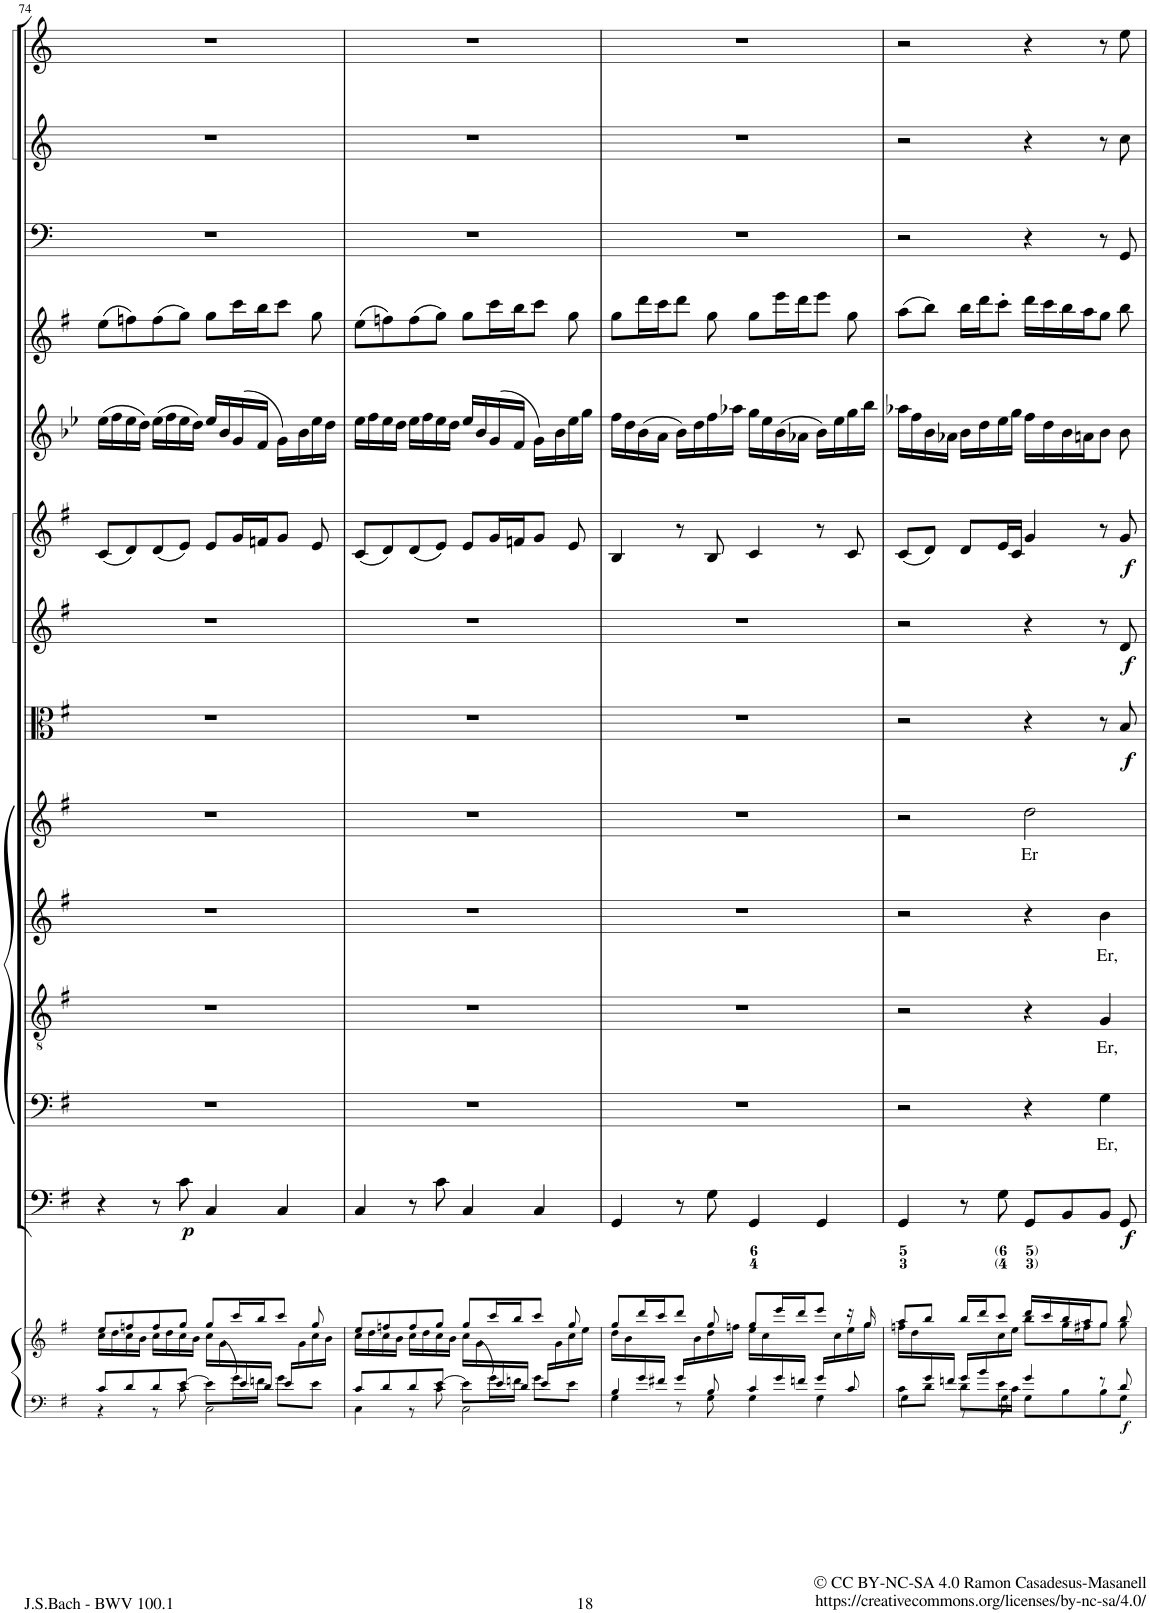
**kern	**kern	**kern	**kern	**text	**kern	**text	**kern	**text	**kern	**text	**kern	**kern	**kern	**kern	**kern	**kern	**kern	**kern
*part14	*part14	*part13	*part12	*part12	*part11	*part11	*part10	*part10	*part9	*part9	*part8	*part7	*part6	*part5	*part4	*part3	*part2	*part1
*staff15	*staff14	*staff13	*staff12	*staff12	*staff11	*staff11	*staff10	*staff10	*staff9	*staff9	*staff8	*staff7	*staff6	*staff5	*staff4	*staff3	*staff2	*staff1
*I"Piano reduction	*	*I"Organo e Continuo	*I"Basso	*	*I"Tenore	*	*I"Alto	*	*I"Soprano	*	*I"Viola	*I"Violino II	*I"Violino I	*I"Oboe d'amore	*I"Flauto Traverso	*I"Timpani	*I"Corno II	*I"Corno I
*I'Pno	*	*	*	*	*	*	*	*	*	*	*	*	*	*I'Ob	*I'Fl	*I'Timp	*	*
!!LO:PB:g=z
*clefF4	*clefG2	*clefF4	*clefF4	*	*clefGv2	*	*clefG2	*	*clefG2	*	*clefC3	*clefG2	*clefG2	*clefG2	*clefG2	*clefF4	*clefG2	*clefG2
*	*	*	*	*	*	*	*	*	*	*	*	*	*	*Trd2c3	*	*	*Trd3c5	*Trd3c5
*k[f#]	*k[f#]	*k[f#]	*k[f#]	*	*k[f#]	*	*k[f#]	*	*k[f#]	*	*k[f#]	*k[f#]	*k[f#]	*k[b-e-]	*k[f#]	*k[]	*k[]	*k[]
*M2/2	*M2/2	*M2/2	*M2/2	*	*M2/2	*	*M2/2	*	*M2/2	*	*M2/2	*M2/2	*M2/2	*M2/2	*M2/2	*M2/2	*M2/2	*M2/2
*met(c|)	*met(c|)	*met(c|)	*met(c|)	*	*met(c|)	*	*met(c|)	*	*met(c|)	*	*met(c|)	*met(c|)	*met(c|)	*met(c|)	*met(c|)	*met(c|)	*met(c|)	*met(c|)
=74	=74	=74	=74	=74	=74	=74	=74	=74	=74	=74	=74	=74	=74	=74	=74	=74	=74	=74
*^	*^	*	*	*	*	*	*	*	*	*	*	*	*	*	*	*	*	*
*	*^	*	*	*	*	*	*	*	*	*	*	*	*	*	*	*	*	*	*	*
8ryy	8c/L	4r	8ee/L	16cc\LL	4r	1r	.	1r	.	1r	.	1r	.	1r	1r	(8c/L	(16ee-\LL	(8ee\L	1r	1r	1r
.	.	.	.	16dd\	.	.	.	.	.	.	.	.	.	.	.	.	16ff\	.	.	.	.
.	8d/	.	8ffn/	16cc\	.	.	.	.	.	.	.	.	.	.	.	8d/)	16ee-\	8ffn\)	.	.	.
.	.	.	.	16b\JJ	.	.	.	.	.	.	.	.	.	.	.	.	16dd\JJ)	.	.	.	.
.	8d/	8r	8ff/	16cc\LL	8r	.	.	.	.	.	.	.	.	.	.	(8d/	(16ee-\LL	(8ff\	.	.	.
.	.	.	.	16dd\	.	.	.	.	.	.	.	.	.	.	.	.	16ff\	.	.	.	.
.	[8e/J	8c\	8gg/J	16cc\	8c\	.	.	.	.	.	.	.	.	.	.	8e/J)	16ee-\	8gg\J)	.	.	.
.	.	.	.	16b\JJ	.	.	.	.	.	.	.	.	.	.	.	.	16dd\JJ)	.	.	.	.
.	8e\L]	2C\	8gg/L	16cc\LL	4C/	.	.	.	.	.	.	.	.	.	.	8e/L	16ee-/LL	8gg\L	.	.	.
.	.	.	.	[>16g\	.	.	.	.	.	.	.	.	.	.	.	.	16b-/	.	.	.	.
16e/	16g\L]	.	16ccc/L	8.ryy	.	.	.	.	.	.	.	.	.	.	.	16g/L	(16g/	16ccc\L	.	.	.
16d/JJ	16fn\JJ	.	16bb/J	.	.	.	.	.	.	.	.	.	.	.	.	16fn/J	16f/JJ	16bb\J	.	.	.
16e/LL	8g\L	.	8ccc/J	.	4C/	.	.	.	.	.	.	.	.	.	.	8g/J	16g\LL)	8ccc\J	.	.	.
8.ryy	.	.	.	16g\	.	.	.	.	.	.	.	.	.	.	.	.	16b-\	.	.	.	.
.	8e\J	.	8gg/	16cc\	.	.	.	.	.	.	.	.	.	.	.	8e/	16ee-\	8gg\	.	.	.
.	.	.	.	16b\JJ	.	.	.	.	.	.	.	.	.	.	.	.	16dd\JJ	.	.	.	.
=75	=75	=75	=75	=75	=75	=75	=75	=75	=75	=75	=75	=75	=75	=75	=75	=75	=75	=75	=75	=75	=75
8ryy	8c/L	4C\	8ee/L	16cc\LL	4C/	1r	.	1r	.	1r	.	1r	.	1r	1r	(8c/L	16ee-\LL	(8ee\L	1r	1r	1r
.	.	.	.	16dd\	.	.	.	.	.	.	.	.	.	.	.	.	16ff\	.	.	.	.
.	8d/	.	8ffn/	16cc\	.	.	.	.	.	.	.	.	.	.	.	8d/)	16ee-\	8ffn\)	.	.	.
.	.	.	.	16b\JJ	.	.	.	.	.	.	.	.	.	.	.	.	16dd\JJ	.	.	.	.
.	8d/	8r	8ff/	16cc\LL	8r	.	.	.	.	.	.	.	.	.	.	(8d/	16ee-\LL	(8ff\	.	.	.
.	.	.	.	16dd\	.	.	.	.	.	.	.	.	.	.	.	.	16ff\	.	.	.	.
.	[8e/J	8c\	8gg/J	16cc\	8c\	.	.	.	.	.	.	.	.	.	.	8e/J)	16ee-\	8gg\J)	.	.	.
.	.	.	.	16b\JJ	.	.	.	.	.	.	.	.	.	.	.	.	16dd\JJ	.	.	.	.
.	8e\L]	2C\	8gg/L	16cc\LL	4C/	.	.	.	.	.	.	.	.	.	.	8e/L	16ee-/LL	8gg\L	.	.	.
.	.	.	.	[>16g\	.	.	.	.	.	.	.	.	.	.	.	.	16b-/	.	.	.	.
16e/	16g\L]	.	16ccc/L	8.ryy	.	.	.	.	.	.	.	.	.	.	.	16g/L	(16g/	16ccc\L	.	.	.
16d/JJ	16fn\JJ	.	16bb/J	.	.	.	.	.	.	.	.	.	.	.	.	16fn/J	16f/JJ	16bb\J	.	.	.
16e/LL	8g\L	.	8ccc/J	.	4C/	.	.	.	.	.	.	.	.	.	.	8g/J	16g\LL)	8ccc\J	.	.	.
8.ryy	.	.	.	16g\	.	.	.	.	.	.	.	.	.	.	.	.	16b-\	.	.	.	.
.	8e\J	.	8gg/	16cc\	.	.	.	.	.	.	.	.	.	.	.	8e/	16ee-\	8gg\	.	.	.
.	.	.	.	16ee\JJ	.	.	.	.	.	.	.	.	.	.	.	.	16gg\JJ	.	.	.	.
=76	=76	=76	=76	=76	=76	=76	=76	=76	=76	=76	=76	=76	=76	=76	=76	=76	=76	=76	=76	=76	=76
8ryy	4B/	4G\	8gg/L	16dd\LL	4GG/	1r	.	1r	.	1r	.	1r	.	1r	1r	4B/	16ff\LL	8gg\L	1r	1r	1r
.	.	.	.	16b\	.	.	.	.	.	.	.	.	.	.	.	.	16dd\	.	.	.	.
16g/	.	.	16ddd/L	8.ryy	.	.	.	.	.	.	.	.	.	.	.	.	(16b-\	16ddd\L	.	.	.
16f#X/JJ	.	.	16ccc/J	.	.	.	.	.	.	.	.	.	.	.	.	.	16a\JJ	16ccc\J	.	.	.
16g/LL	8r	8ryy	8ddd/J	.	8r	.	.	.	.	.	.	.	.	.	.	8r	16b-\LL)	8ddd\J	.	.	.
16ryy	.	.	.	16b\	.	.	.	.	.	.	.	.	.	.	.	.	16dd\	.	.	.	.
.	8B/	8G\	8gg/	16dd\	8G\	.	.	.	.	.	.	.	.	.	.	8B/	16ff\	8gg\	.	.	.
.	.	.	.	16ffn\JJ	.	.	.	.	.	.	.	.	.	.	.	.	16aa-X\JJ	.	.	.	.
.	4c/	4G\	8gg/L	16ee\LL	4GG/	.	.	.	.	.	.	.	.	.	.	4c/	16gg\LL	8gg\L	.	.	.
.	.	.	.	16cc\	.	.	.	.	.	.	.	.	.	.	.	.	16ee-\	.	.	.	.
16g/	.	.	16eee/L	8.ryy	.	.	.	.	.	.	.	.	.	.	.	.	(16b-\	16eee\L	.	.	.
16fn/JJ	.	.	16ddd/J	.	.	.	.	.	.	.	.	.	.	.	.	.	16a-X\JJ	16ddd\J	.	.	.
16g/LL	8r	4G\	8eee/J	.	4GG/	.	.	.	.	.	.	.	.	.	.	8r	16b-\LL)	8eee\J	.	.	.
8.ryy	.	.	.	16cc\	.	.	.	.	.	.	.	.	.	.	.	.	16ee-\	.	.	.	.
.	8c/	.	16r	16ee\	.	.	.	.	.	.	.	.	.	.	.	8c/	16gg\	8gg\	.	.	.
.	.	.	16gg/	16gg\JJ	.	.	.	.	.	.	.	.	.	.	.	.	16bb-\JJ	.	.	.	.
=77	=77	=77	=77	=77	=77	=77	=77	=77	=77	=77	=77	=77	=77	=77	=77	=77	=77	=77	=77	=77	=77
8ryy	8c\L	4G\	8aa/L	16ffn\LL	4GG/	2r	.	2r	.	2r	.	2r	.	2r	2r	(8c/L	16aa-X\LL	(8aa\L	2r	2r	2r
.	.	.	.	16dd\	.	.	.	.	.	.	.	.	.	.	.	.	16ff\	.	.	.	.
16g/	8d\J	.	8bb/J	4ryy	.	.	.	.	.	.	.	.	.	.	.	8d/J)	16b-\	8bb\J)	.	.	.
16fn/JJ	.	.	.	.	.	.	.	.	.	.	.	.	.	.	.	.	16a-X\JJ	.	.	.	.
16g/LL	8d\L	8r	16bb/LL	.	8r	.	.	.	.	.	.	.	.	.	.	8d/L	16b-\LL	16bb\LL	.	.	.
16b/	.	.	16ddd/J	.	.	.	.	.	.	.	.	.	.	.	.	.	16dd\	16ddd\J	.	.	.
2ryy	16e\L	8G\	8ccc/J	16cc\	8G\	.	.	.	.	.	.	.	.	.	.	16e/L	16ee-\	8ccc'\J	.	.	.
.	16c\JJ	.	.	16ee\JJ	.	.	.	.	.	.	.	.	.	.	.	16c/JJ	16gg\JJ	.	.	.	.
!	!	!	!	!	!	!	!	!	!	!	!	!	!LO:LY:b	!	!	!	!	!	!	!	!
.	4g/	8G\L	16ddd/LL	8bb\L	8GG/L	4r	.	4r	.	4r	.	2dd\	Er	4r	4r	4g/	16ff\LL	16ddd\LL	4r	4r	4r
.	.	.	16ccc/	.	.	.	.	.	.	.	.	.	.	.	.	.	16dd\	16ccc\	.	.	.
.	.	8B\	16bb/	16gg\L	8BB/	.	.	.	.	.	.	.	.	.	.	.	16b-\	16bb\	.	.	.
.	.	.	16aa/J	16ff#X\J	.	.	.	.	.	.	.	.	.	.	.	.	16an\J	16aa\J	.	.	.
!	!	!	!	!	!	!	!LO:LY:b	!	!LO:LY:b	!	!LO:LY:b	!	!	!	!	!	!	!	!	!	!
.	8r	8B\	8gg/J	8gg\J	8BB/J	4G\	Er,	4G/	Er,	4b\	Er,	.	.	8r	8r	8r	8b-\J	8gg\J	8r	8r	8r
8ryy	8d/	8G\J	8bb/	8gg\	8GG/	.	.	.	.	.	.	.	.	8B/	8d/	8g/	8b-\	8bb\	8GG/	8cc\	8ee\
*v	*v	*v	*	*	*	*	*	*	*	*	*	*	*	*	*	*	*	*	*	*	*
*	*v	*v	*	*	*	*	*	*	*	*	*	*	*	*	*	*	*	*	*
=	=	=	=	=	=	=	=	=	=	=	=	=	=	=	=	=	=	=
*-	*-	*-	*-	*-	*-	*-	*-	*-	*-	*-	*-	*-	*-	*-	*-	*-	*-	*-
